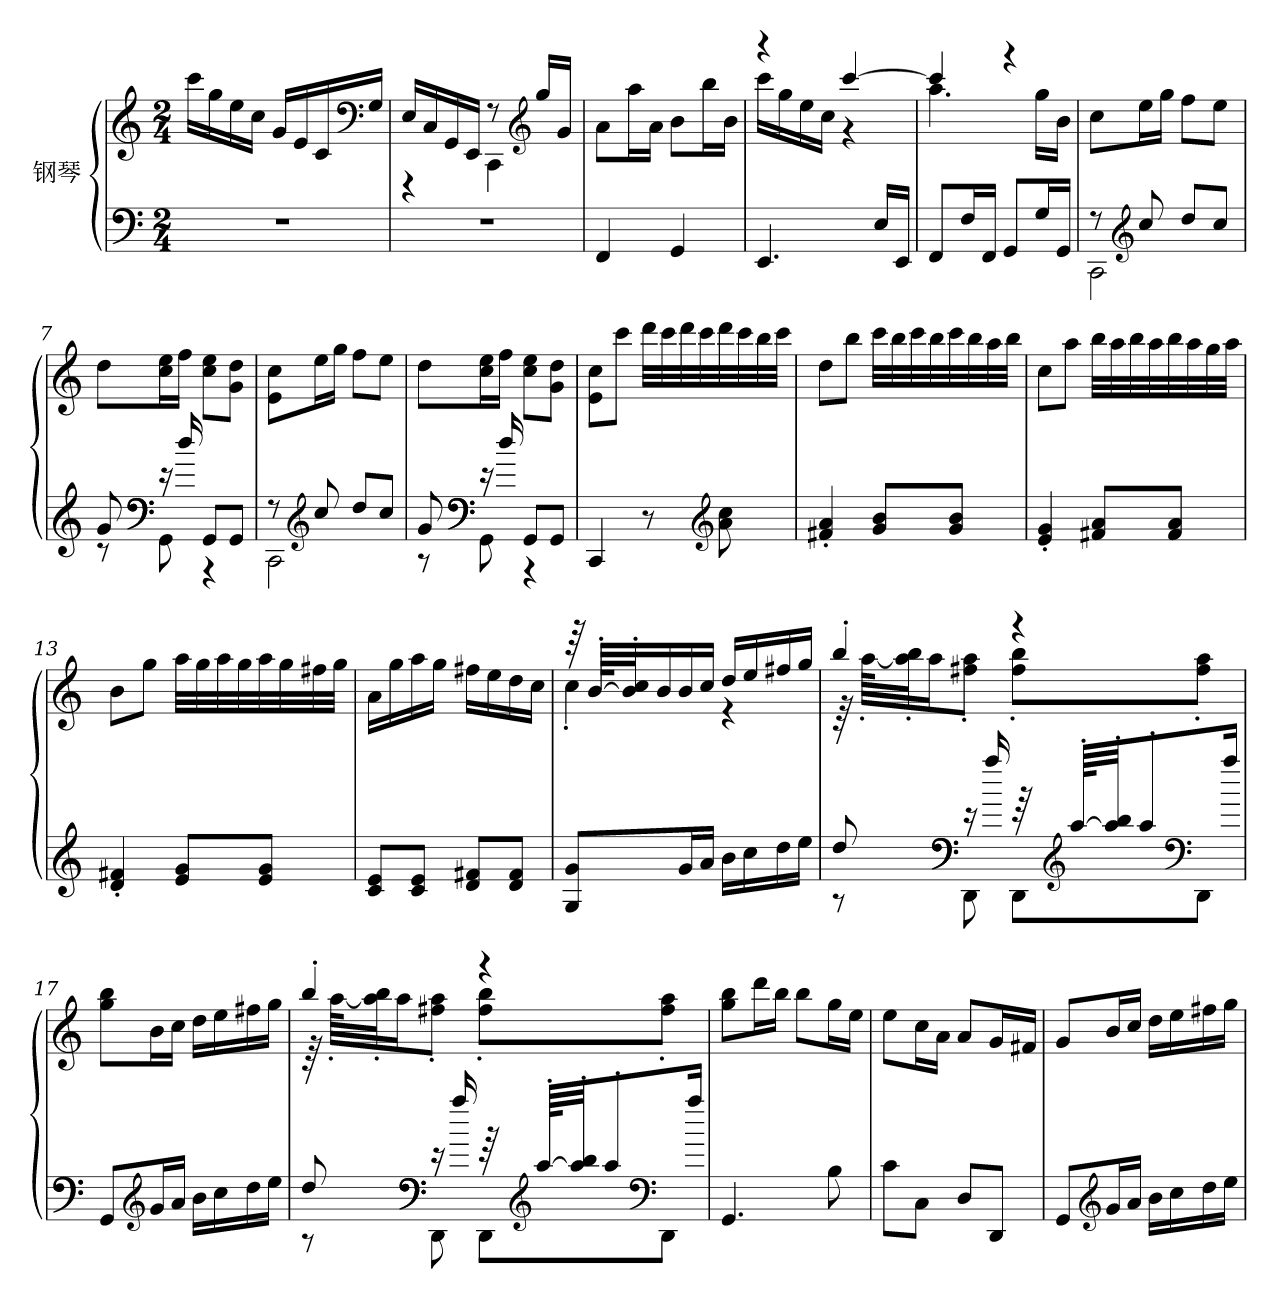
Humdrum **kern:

**kern	**kern
*part1	*part1
*staff2	*staff1
*I"钢琴	*
*clefF4	*clefG2
*k[]	*k[]
*M2/4	*M2/4
*MM120	*MM120
=1	=1
2r	16ccc\LL
.	16gg\
.	16ee\
.	16cc\JJ
.	16g/LL
.	16e/
.	16c/
*	*clefF4
.	16G/JJ
=2	=2
*	*^
2r	16E/LL	4r
.	16C/	.
.	16GG/	.
.	16EE/JJ	.
.	8r	4CC\
*	*clefG2	*
.	16gg/LL	.
.	16g/JJ	.
*	*v	*v
=3	=3
4FF/	8a\L
.	16aa\L
.	16a\JJ
4GG/	8b\L
.	16bb\L
.	16b\JJ
=4	=4
*	*^
4.EE/	4r	16ccc\LL
.	.	16gg\
.	.	16ee\
.	.	16cc\JJ
.	[4ccc/	4r
16E/LL	.	.
16EE/JJ	.	.
=5	=5	=5
8FF/L	4ccc/]	4.aa\
16F/L	.	.
16FF/JJ	.	.
8GG/L	4r	.
16G/L	.	16gg\LL
16GG/JJ	.	16b\JJ
*	*v	*v
!!LO:LB:g=z
=6	=6
*^	*
8r	2CC\	8cc\L
*clefG2	*	*
8cc/	.	16ee\L
.	.	16gg\JJ
8dd/L	.	8ff\L
8cc/J	.	8ee\J
=7	=7	=7
8g/	8r	8dd\L
*clefF4	*	*
16r	8GG\	16cc\ 16ee\L
16dd/	.	16ff\JJ
8GG/L	4r	8cc\ 8ee\L
8GG/J	.	8g\ 8dd\J
=8	=8	=8
8r	2CC\	8e\ 8cc\L
*clefG2	*	*
8cc/	.	16ee\L
.	.	16gg\JJ
8dd/L	.	8ff\L
8cc/J	.	8ee\J
=9	=9	=9
8g/	8r	8dd\L
*clefF4	*	*
16r	8GG\	16cc\ 16ee\L
16dd/	.	16ff\JJ
8GG/L	4r	8cc\ 8ee\L
8GG/J	.	8g\ 8dd\J
*v	*v	*
!!LO:LB:g=z
=10	=10
4CC/	8e\ 8cc\L
.	8ccc\J
8r	32ddd\LLL
.	32ccc\
.	32ddd\
.	32ccc\
*clefG2	*
8a\ 8cc\	32ddd\
.	32ccc\
.	32bb\
.	32ccc\JJJ
=11	=11
4f#X/' 4a/'	8dd\L
.	8bb\J
8g/ 8b/L	32ccc\LLL
.	32bb\
.	32ccc\
.	32bb\
8g/ 8b/J	32ccc\
.	32bb\
.	32aa\
.	32bb\JJJ
=12	=12
4e/' 4g/'	8cc\L
.	8aa\J
8f#X/ 8a/L	32bb\LLL
.	32aa\
.	32bb\
.	32aa\
8f#/ 8a/J	32bb\
.	32aa\
.	32gg\
.	32aa\JJJ
!!LO:LB:g=z
=13	=13
4d/' 4f#X/'	8b\L
.	8gg\J
8e/ 8g/L	32aa\LLL
.	32gg\
.	32aa\
.	32gg\
8e/ 8g/J	32aa\
.	32gg\
.	32ff#X\
.	32gg\JJJ
=14	=14
8c/ 8e/L	16a\LL
.	16gg\
8c/ 8e/J	16aa\
.	16gg\JJ
8d/ 8f#X/L	16ff#X\LL
.	16ee\
8d/ 8f#/J	16dd\
.	16cc\JJ
=15	=15
*	*^
8G/ 8g/L	64r	4cc'\
.	[64b'/KLLL	.
.	32b/]' 32cc/'J	.
.	16b/	.
16g/L	16b/	.
16a/JJ	16cc/JJ	.
16b\LL	16dd/LL	4r
16cc\	16ee/	.
16dd\	16ff#X/	.
16ee\JJ	16gg/JJ	.
!!LO:LB:g=z	!!
=16	=16	=16
*^	*	*
8dd/	8r	4bb'/	64r
.	.	.	[64aa'\KLLL
.	.	.	32aa\]' 32bb\'J
.	.	.	16aa\J
*clefF4	*	*	*
16r	8DD\	.	8ff#X\' 8aa\'J
16aa/	.	.	.
64r	8DD\L	4r	8ff#\' 8bb\'L
*clefG2	*	*	*
[64aa'/KLLL	.	.	.
32aa/]' 32bb/'JJ	.	.	.
8aa'/	.	.	.
*clefF4	*	*	*
.	8DD\J	.	8ff#\' 8aa\'J
16aa/Jk	.	.	.
*v	*v	*	*
*	*v	*v
=17	=17
8GG/L	8gg\ 8bb\L
*clefG2	*
16g/L	16b\L
16a/JJ	16cc\JJ
16b\LL	16dd\LL
16cc\	16ee\
16dd\	16ff#X\
16ee\JJ	16gg\JJ
!!LO:LB:g=z
=18	=18
*^	*^
8dd/	8r	4bb'/	64r
.	.	.	[64aa'\KLLL
.	.	.	32aa\]' 32bb\'J
.	.	.	16aa\J
*clefF4	*	*	*
16r	8DD\	.	8ff#X\' 8aa\'J
16aa/	.	.	.
64r	8DD\L	4r	8ff#\' 8bb\'L
*clefG2	*	*	*
[64aa'/KLLL	.	.	.
32aa/]' 32bb/'JJ	.	.	.
8aa'/	.	.	.
*clefF4	*	*	*
.	8DD\J	.	8ff#\' 8aa\'J
16aa/Jk	.	.	.
*v	*v	*	*
*	*v	*v
=19	=19
4.GG/	8gg\ 8bb\L
.	16ddd\L
.	16bb\JJ
.	8bb\L
8B\	16gg\L
.	16ee\JJ
=20	=20
8c\L	8ee\L
8C\J	16cc\L
.	16a\JJ
8D/L	8a/L
8DD/J	16g/L
.	16f#X/JJ
!!LO:PB:g=z
=21	=21
8GG/L	8g/L
*clefG2	*
16g/L	16b/L
16a/JJ	16cc/JJ
16b\LL	16dd\LL
16cc\	16ee\
16dd\	16ff#X\
16ee\JJ	16gg\JJ
=	=
*-	*-
